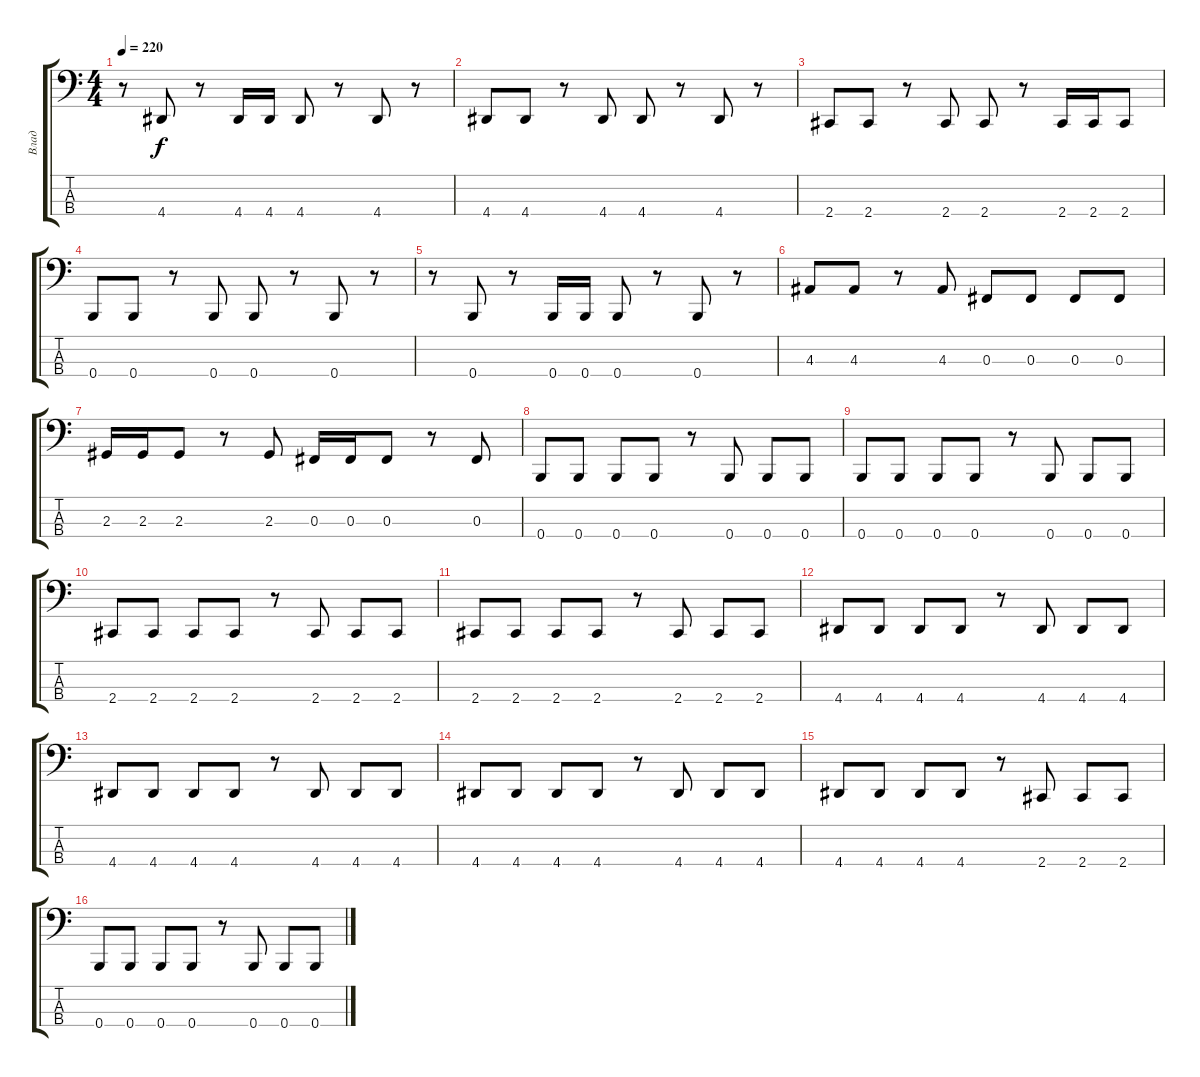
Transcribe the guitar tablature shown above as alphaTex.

\track ("Влад" "Влад") {instrument electricbasspick}
\staff {score tabs}
\tuning (E2 B1 Gb1 B0) {hide}
\ts (4 4)
\tempo 220
\clef f4
\ks c
r.8{dy f} 4.4.8 r.8 4.4.16 4.4.16 4.4.8 r.8 4.4.8 r.8 |
4.4.8 4.4.8 r.8 4.4.8 4.4.8 r.8 4.4.8 r.8 |
2.4.8 2.4.8 r.8 2.4.8 2.4.8 r.8 2.4.16 2.4.16 2.4.8 |
0.4.8 0.4.8 r.8 0.4.8 0.4.8 r.8 0.4.8 r.8 |
r.8 0.4.8 r.8 0.4.16 0.4.16 0.4.8 r.8 0.4.8 r.8 |
4.3.8 4.3.8 r.8 4.3.8 0.3.8 0.3.8 0.3.8 0.3.8 |
2.3.16 2.3.16 2.3.8 r.8 2.3.8 0.3.16 0.3.16 0.3.8 r.8 0.3.8 |
0.4.8 0.4.8 0.4.8 0.4.8 r.8 0.4.8 0.4.8 0.4.8 |
0.4.8 0.4.8 0.4.8 0.4.8 r.8 0.4.8 0.4.8 0.4.8 |
2.4.8 2.4.8 2.4.8 2.4.8 r.8 2.4.8 2.4.8 2.4.8 |
2.4.8 2.4.8 2.4.8 2.4.8 r.8 2.4.8 2.4.8 2.4.8 |
4.4.8 4.4.8 4.4.8 4.4.8 r.8 4.4.8 4.4.8 4.4.8 |
4.4.8 4.4.8 4.4.8 4.4.8 r.8 4.4.8 4.4.8 4.4.8 |
4.4.8 4.4.8 4.4.8 4.4.8 r.8 4.4.8 4.4.8 4.4.8 |
4.4.8 4.4.8 4.4.8 4.4.8 r.8 2.4.8 2.4.8 2.4.8 |
0.4.8 0.4.8 0.4.8 0.4.8 r.8 0.4.8 0.4.8 0.4.8
